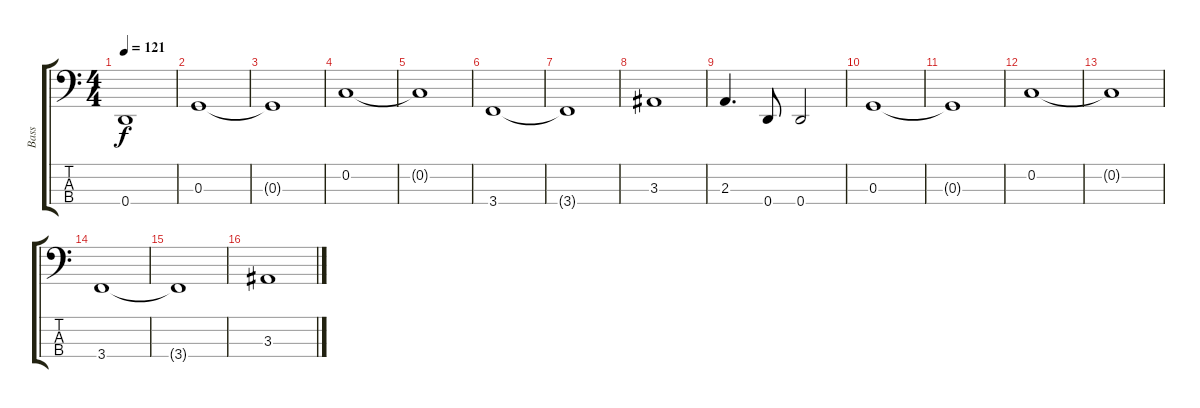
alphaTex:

\track ("Bass" "Bass") {instrument electricbassfinger}
\staff {score tabs}
\tuning (F2 C2 G1 D1) {hide}
\ts (4 4)
\tempo 121
\clef f4
\ks c
0.4.1{dy f} |
0.3.1 |
0.3{t}.1 |
0.2.1 |
0.2{t}.1 |
3.4.1 |
3.4{t}.1 |
3.3.1 |
2.3.4{d} 0.4.8 0.4.2 |
0.3.1 |
0.3{t}.1 |
0.2.1 |
0.2{t}.1 |
3.4.1 |
3.4{t}.1 |
3.3.1
